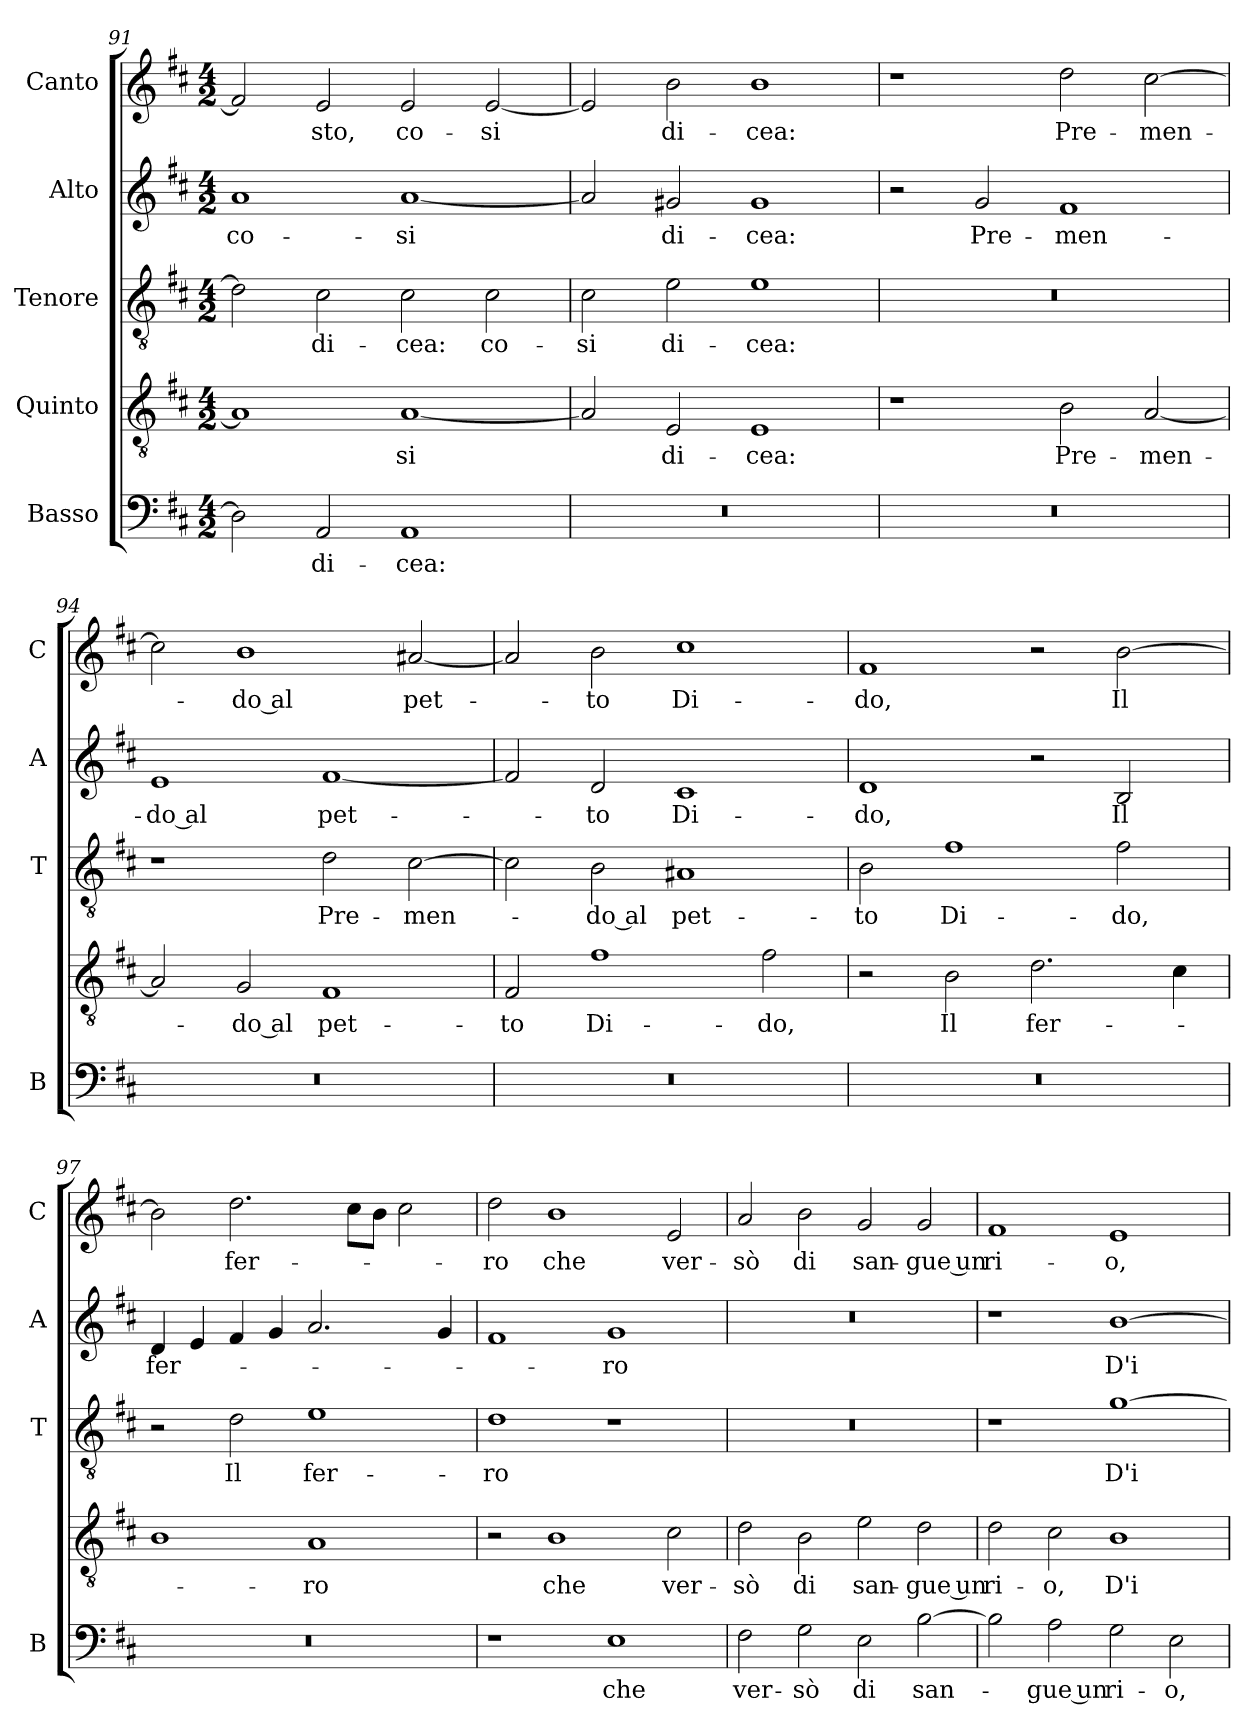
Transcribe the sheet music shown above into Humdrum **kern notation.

**kern	**text	**kern	**text	**kern	**text	**kern	**text	**kern	**text
*part5	*part5	*part4	*part4	*part3	*part3	*part2	*part2	*part1	*part1
*staff5	*staff5	*staff4	*staff4	*staff3	*staff3	*staff2	*staff2	*staff1	*staff1
*I"Basso	*	*I"Quinto	*	*I"Tenore	*	*I"Alto	*	*I"Canto	*
*I'B	*	*	*	*I'T	*	*I'A	*	*I'C	*
*clefF4	*	*clefGv2	*	*clefGv2	*	*clefG2	*	*clefG2	*
*k[f#c#]	*	*k[f#c#]	*	*k[f#c#]	*	*k[f#c#]	*	*k[f#c#]	*
*D:	*	*D:	*	*D:	*	*D:	*	*D:	*
*M4/2	*	*M4/2	*	*M4/2	*	*M4/2	*	*M4/2	*
=91	=91	=91	=91	=91	=91	=91	=91	=91	=91
!	!	!	!	!	!	!	!LO:LY:b	!	!
2D\]	.	1A]	.	2d\]	.	1a	co-	2f#/]	.
!	!LO:LY:b	!	!	!	!LO:LY:b	!	!	!	!LO:LY:b
2AA/	di-	.	.	2c#\	di-	.	.	2e/	-sto,
!	!LO:LY:b	!	!LO:LY:b	!	!LO:LY:b	!	!LO:LY:b	!	!LO:LY:b
1AA	-cea:	[1A	-si	2c#\	-cea:	[1a	-si	2e/	co-
!	!	!	!	!	!LO:LY:b	!	!	!	!LO:LY:b
.	.	.	.	2c#\	co-	.	.	[2e/	-si
=92	=92	=92	=92	=92	=92	=92	=92	=92	=92
!	!	!	!	!	!LO:LY:b	!	!	!	!
0r	.	2A/]	.	2c#\	-si	2a/]	.	2e/]	.
!	!	!	!LO:LY:b	!	!LO:LY:b	!	!LO:LY:b	!	!LO:LY:b
.	.	2E/	di-	2e\	di-	2g#X/	di-	2b\	di-
!	!	!	!LO:LY:b	!	!LO:LY:b	!	!LO:LY:b	!	!LO:LY:b
.	.	1E	-cea:	1e	-cea:	1g#	-cea:	1b	-cea:
!!LO:PB:g=z
=93	=93	=93	=93	=93	=93	=93	=93	=93	=93
0r	.	1r	.	0r	.	2r	.	1r	.
!	!	!	!	!	!	!	!LO:LY:b	!	!
.	.	.	.	.	.	2g/	Pre-	.	.
!	!	!	!LO:LY:b	!	!	!	!LO:LY:b	!	!LO:LY:b
.	.	2B\	Pre-	.	.	1f#	-men-	2dd\	Pre-
!	!	!	!LO:LY:b	!	!	!	!	!	!LO:LY:b
.	.	[2A/	-men-	.	.	.	.	[2cc#\	-men-
=94	=94	=94	=94	=94	=94	=94	=94	=94	=94
!	!	!	!	!	!	!	!LO:LY:b	!	!
0r	.	2A/]	.	1r	.	1e	-do al	2cc#\]	.
!	!	!	!LO:LY:b	!	!	!	!	!	!LO:LY:b
.	.	2G/	-do al	.	.	.	.	1b	-do al
!	!	!	!LO:LY:b	!	!LO:LY:b	!	!LO:LY:b	!	!
.	.	1F#	pet-	2d\	Pre-	[1f#	pet-	.	.
!	!	!	!	!	!LO:LY:b	!	!	!	!LO:LY:b
.	.	.	.	[2c#\	-men-	.	.	[2a#X/	pet-
=95	=95	=95	=95	=95	=95	=95	=95	=95	=95
!	!	!	!LO:LY:b	!	!	!	!	!	!
0r	.	2F#/	-to	2c#\]	.	2f#/]	.	2a#/]	.
!	!	!	!LO:LY:b	!	!LO:LY:b	!	!LO:LY:b	!	!LO:LY:b
.	.	1f#	Di-	2B\	-do al	2d/	-to	2b\	-to
!	!	!	!	!	!LO:LY:b	!	!LO:LY:b	!	!LO:LY:b
.	.	.	.	1A#X	pet-	1c#	Di-	1cc#	Di-
!	!	!	!LO:LY:b	!	!	!	!	!	!
.	.	2f#\	-do,	.	.	.	.	.	.
=96	=96	=96	=96	=96	=96	=96	=96	=96	=96
!	!	!	!	!	!LO:LY:b	!	!LO:LY:b	!	!LO:LY:b
0r	.	2r	.	2B\	-to	1d	-do,	1f#	-do,
!	!	!	!LO:LY:b	!	!LO:LY:b	!	!	!	!
.	.	2B\	Il	1f#	Di-	.	.	.	.
!	!	!	!LO:LY:b	!	!	!	!	!	!
.	.	2.d\	fer-	.	.	2r	.	2r	.
!	!	!	!	!	!LO:LY:b	!	!LO:LY:b	!	!LO:LY:b
.	.	.	.	2f#\	-do,	2B/	Il	[2b\	Il
.	.	4c#\	.	.	.	.	.	.	.
=97	=97	=97	=97	=97	=97	=97	=97	=97	=97
!	!	!	!	!	!	!	!LO:LY:b	!	!
0r	.	1B	.	2r	.	4d/	fer-	2b\]	.
.	.	.	.	.	.	4e/	.	.	.
!	!	!	!	!	!LO:LY:b	!	!	!	!LO:LY:b
.	.	.	.	2d\	Il	4f#/	.	2.dd\	fer-
.	.	.	.	.	.	4g/	.	.	.
!	!	!	!LO:LY:b	!	!LO:LY:b	!	!	!	!
.	.	1A	-ro	1e	fer-	2.a/	.	.	.
.	.	.	.	.	.	.	.	8cc#\L	.
.	.	.	.	.	.	.	.	8b\J	.
.	.	.	.	.	.	.	.	2cc#\	.
.	.	.	.	.	.	4g/	.	.	.
=98	=98	=98	=98	=98	=98	=98	=98	=98	=98
!	!	!	!	!	!LO:LY:b	!	!	!	!LO:LY:b
1r	.	2r	.	1d	-ro	1f#	.	2dd\	-ro
!	!	!	!LO:LY:b	!	!	!	!	!	!LO:LY:b
.	.	1B	che	.	.	.	.	1b	che
!	!LO:LY:b	!	!	!	!	!	!LO:LY:b	!	!
1E	che	.	.	1r	.	1g	-ro	.	.
!	!	!	!LO:LY:b	!	!	!	!	!	!LO:LY:b
.	.	2c#\	ver-	.	.	.	.	2e/	ver-
!!LO:LB:g=z
=99	=99	=99	=99	=99	=99	=99	=99	=99	=99
!	!LO:LY:b	!	!LO:LY:b	!	!	!	!	!	!LO:LY:b
2F#\	ver-	2d\	-sò	0r	.	0r	.	2a/	-sò
!	!LO:LY:b	!	!LO:LY:b	!	!	!	!	!	!LO:LY:b
2G\	-sò	2B\	di	.	.	.	.	2b\	di
!	!LO:LY:b	!	!LO:LY:b	!	!	!	!	!	!LO:LY:b
2E\	di	2e\	san-	.	.	.	.	2g/	san-
!	!LO:LY:b	!	!LO:LY:b	!	!	!	!	!	!LO:LY:b
[2B\	san-	2d\	-gue un	.	.	.	.	2g/	-gue un
=100	=100	=100	=100	=100	=100	=100	=100	=100	=100
!	!	!	!LO:LY:b	!	!	!	!	!	!LO:LY:b
2B\]	.	2d\	ri-	1rd	.	1r	.	1f#	ri-
!	!LO:LY:b	!	!LO:LY:b	!	!	!	!	!	!
2A\	-gue un	2c#\	-o,	.	.	.	.	.	.
!	!LO:LY:b	!	!LO:LY:b	!	!LO:LY:b	!	!LO:LY:b	!	!LO:LY:b
2G\	ri-	1B	D'i-	[1g	D'i-	[1b	D'i-	1e	-o,
!	!LO:LY:b	!	!	!	!	!	!	!	!
2E\	-o,	.	.	.	.	.	.	.	.
=	=	=	=	=	=	=	=	=	=
*-	*-	*-	*-	*-	*-	*-	*-	*-	*-
